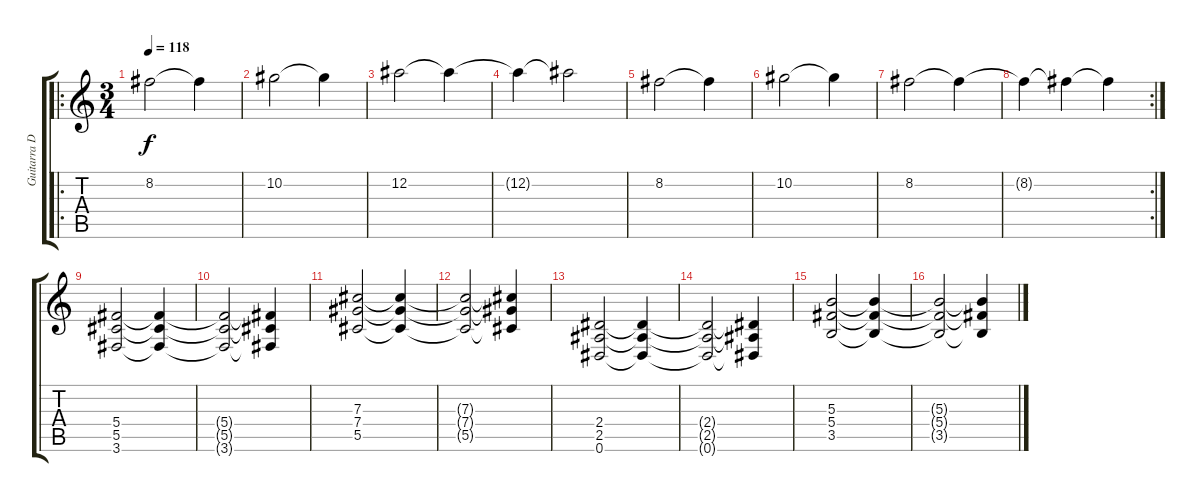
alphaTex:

\track ("Guitarra Dist." "Guitarra D") {instrument overdrivenguitar}
\staff {score tabs}
\tuning (Eb4 Bb3 Gb3 Db3 Ab2 Eb2) {hide}
\ro
\ts (3 4)
\tempo 118
\clef g2
\ks c
8.2.2{dy f} 8.2{t}.4 |
10.2.2 10.2{t}.4 |
12.2.2 12.2{t}.4 |
12.2{t}.4 12.2{t}.2 |
8.2.2 8.2{t}.4 |
10.2.2 10.2{t}.4 |
8.2.2 8.2{t}.4 |
\rc 2
8.2{t}.4 8.2{t}.4 8.2{t}.4 |
(5.4 5.5 3.6).2{volume 11} (5.4{t} 5.5{t} 3.6{t}).4 |
(5.4{t} 5.5{t} 3.6{t}).2 (5.4{t} 5.5{t} 3.6{t}).4 |
(7.3 7.4 5.5).2 (7.3{t} 7.4{t} 5.5{t}).4 |
(7.3{t} 7.4{t} 5.5{t}).2 (7.3{t} 7.4{t} 5.5{t}).4 |
(2.4 2.5 0.6).2 (2.4{t} 2.5{t} 0.6{t}).4 |
(2.4{t} 2.5{t} 0.6{t}).2 (2.4{t} 2.5{t} 0.6{t}).4 |
(5.3 5.4 3.5).2 (5.3{t} 5.4{t} 3.5{t}).4 |
(5.3{t} 5.4{t} 3.5{t}).2 (5.3{t} 5.4{t} 3.5{t}).4
